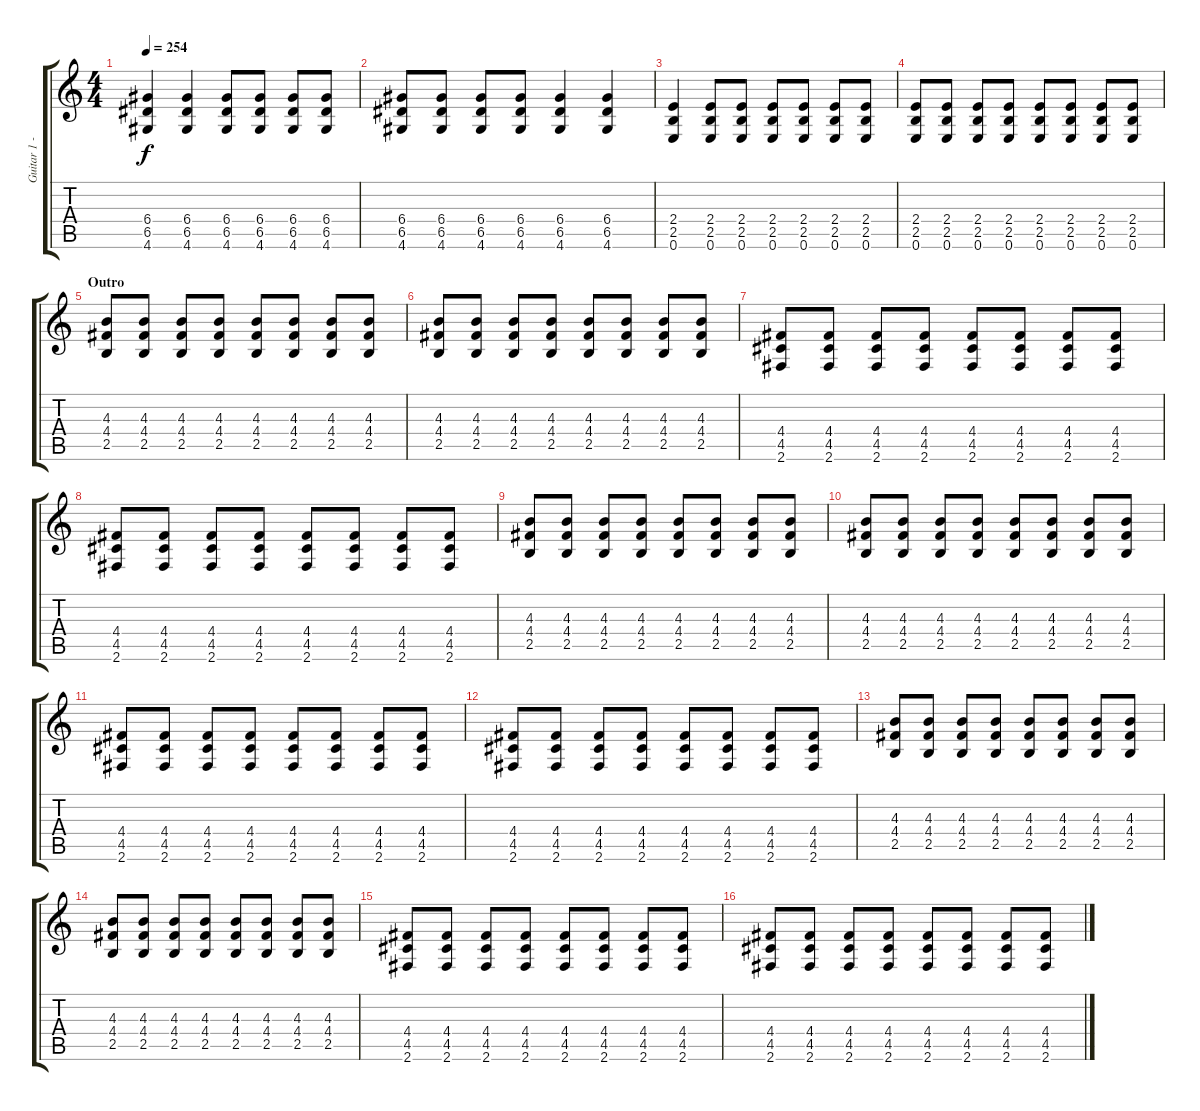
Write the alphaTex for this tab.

\track ("Guitar 1 - Distortion" "Guitar 1 -") {instrument distortionguitar}
\staff {score tabs}
\tuning (E4 B3 G3 D3 A2 E2) {hide}
\ts (4 4)
\tempo 254
\clef g2
\ks c
(6.4 6.5 4.6).4{dy f} (6.4 6.5 4.6).4 (6.4 6.5 4.6).8 (6.4 6.5 4.6).8 (6.4 6.5 4.6).8 (6.4 6.5 4.6).8 |
(6.4 6.5 4.6).8 (6.4 6.5 4.6).8 (6.4 6.5 4.6).8 (6.4 6.5 4.6).8 (6.4 6.5 4.6).4 (6.4 6.5 4.6).4 |
(2.4 2.5 0.6).4 (2.4 2.5 0.6).8 (2.4 2.5 0.6).8 (2.4 2.5 0.6).8 (2.4 2.5 0.6).8 (2.4 2.5 0.6).8 (2.4 2.5 0.6).8 |
(2.4 2.5 0.6).8 (2.4 2.5 0.6).8 (2.4 2.5 0.6).8 (2.4 2.5 0.6).8 (2.4 2.5 0.6).8 (2.4 2.5 0.6).8 (2.4 2.5 0.6).8 (2.4 2.5 0.6).8 |
\section ("" "Outro")
(4.3 4.4 2.5).8 (4.3 4.4 2.5).8 (4.3 4.4 2.5).8 (4.3 4.4 2.5).8 (4.3 4.4 2.5).8 (4.3 4.4 2.5).8 (4.3 4.4 2.5).8 (4.3 4.4 2.5).8 |
(4.3 4.4 2.5).8 (4.3 4.4 2.5).8 (4.3 4.4 2.5).8 (4.3 4.4 2.5).8 (4.3 4.4 2.5).8 (4.3 4.4 2.5).8 (4.3 4.4 2.5).8 (4.3 4.4 2.5).8 |
(4.4 4.5 2.6).8 (4.4 4.5 2.6).8 (4.4 4.5 2.6).8 (4.4 4.5 2.6).8 (4.4 4.5 2.6).8 (4.4 4.5 2.6).8 (4.4 4.5 2.6).8 (4.4 4.5 2.6).8 |
(4.4 4.5 2.6).8 (4.4 4.5 2.6).8 (4.4 4.5 2.6).8 (4.4 4.5 2.6).8 (4.4 4.5 2.6).8 (4.4 4.5 2.6).8 (4.4 4.5 2.6).8 (4.4 4.5 2.6).8 |
(4.3 4.4 2.5).8 (4.3 4.4 2.5).8 (4.3 4.4 2.5).8 (4.3 4.4 2.5).8 (4.3 4.4 2.5).8 (4.3 4.4 2.5).8 (4.3 4.4 2.5).8 (4.3 4.4 2.5).8 |
(4.3 4.4 2.5).8 (4.3 4.4 2.5).8 (4.3 4.4 2.5).8 (4.3 4.4 2.5).8 (4.3 4.4 2.5).8 (4.3 4.4 2.5).8 (4.3 4.4 2.5).8 (4.3 4.4 2.5).8 |
(4.4 4.5 2.6).8 (4.4 4.5 2.6).8 (4.4 4.5 2.6).8 (4.4 4.5 2.6).8 (4.4 4.5 2.6).8 (4.4 4.5 2.6).8 (4.4 4.5 2.6).8 (4.4 4.5 2.6).8 |
(4.4 4.5 2.6).8 (4.4 4.5 2.6).8 (4.4 4.5 2.6).8 (4.4 4.5 2.6).8 (4.4 4.5 2.6).8 (4.4 4.5 2.6).8 (4.4 4.5 2.6).8 (4.4 4.5 2.6).8 |
(4.3 4.4 2.5).8 (4.3 4.4 2.5).8 (4.3 4.4 2.5).8 (4.3 4.4 2.5).8 (4.3 4.4 2.5).8 (4.3 4.4 2.5).8 (4.3 4.4 2.5).8 (4.3 4.4 2.5).8 |
(4.3 4.4 2.5).8 (4.3 4.4 2.5).8 (4.3 4.4 2.5).8 (4.3 4.4 2.5).8 (4.3 4.4 2.5).8 (4.3 4.4 2.5).8 (4.3 4.4 2.5).8 (4.3 4.4 2.5).8 |
(4.4 4.5 2.6).8 (4.4 4.5 2.6).8 (4.4 4.5 2.6).8 (4.4 4.5 2.6).8 (4.4 4.5 2.6).8 (4.4 4.5 2.6).8 (4.4 4.5 2.6).8 (4.4 4.5 2.6).8 |
(4.4 4.5 2.6).8 (4.4 4.5 2.6).8 (4.4 4.5 2.6).8 (4.4 4.5 2.6).8 (4.4 4.5 2.6).8 (4.4 4.5 2.6).8 (4.4 4.5 2.6).8 (4.4 4.5 2.6).8
